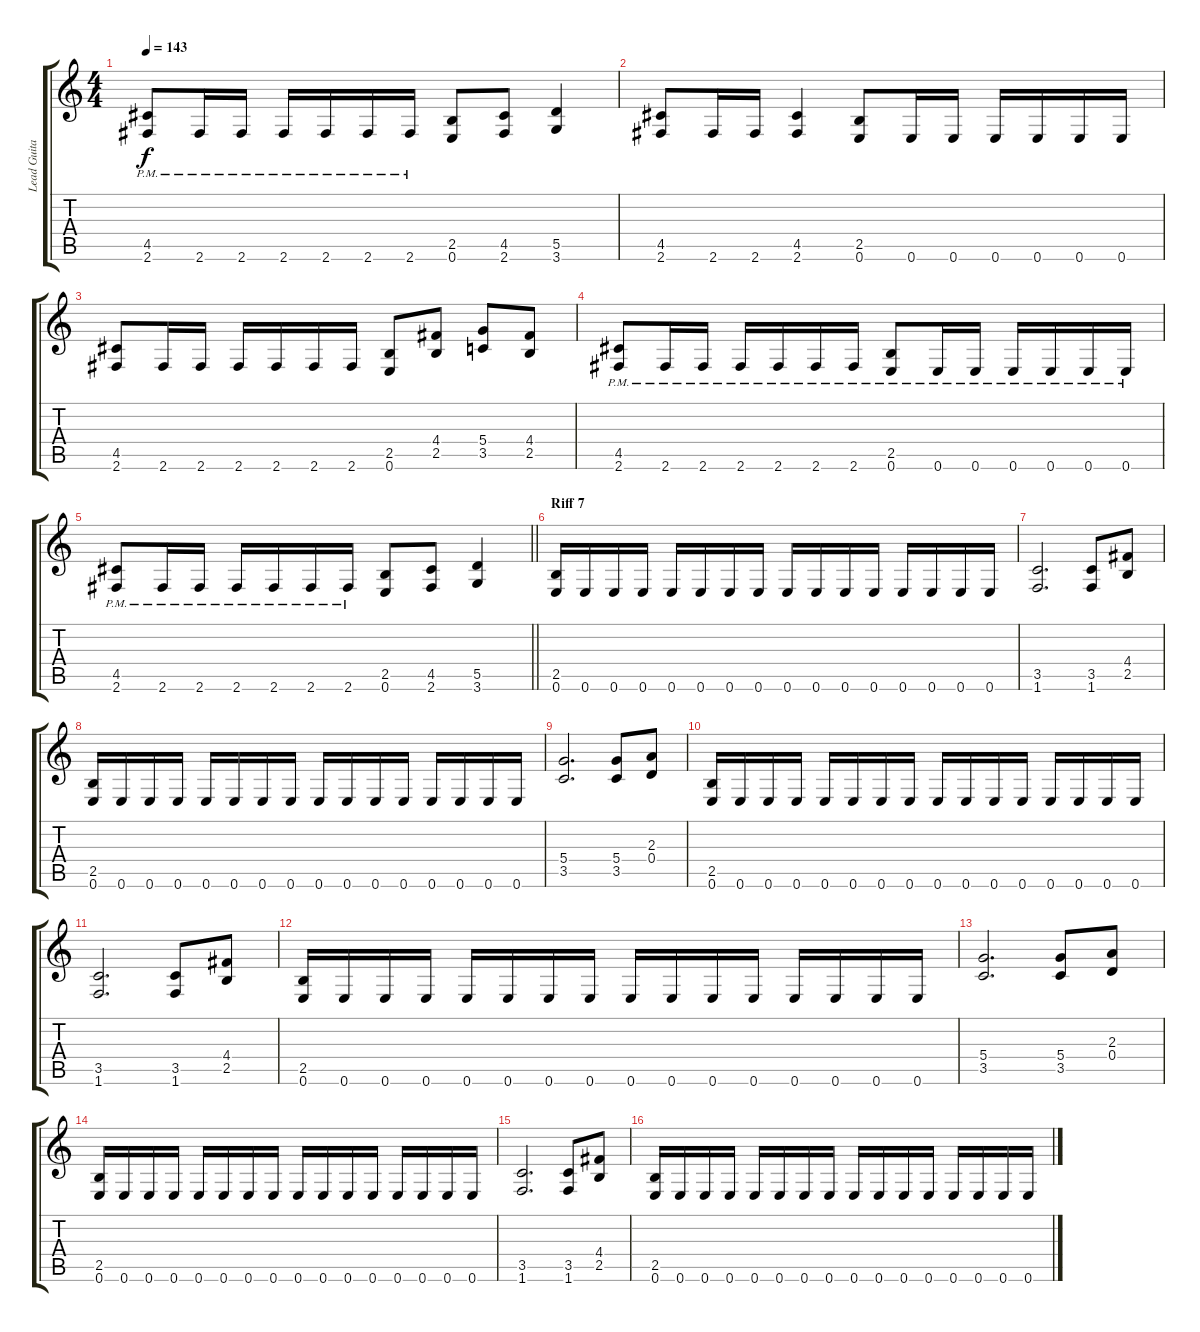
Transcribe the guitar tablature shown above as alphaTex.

\track ("Lead Guitar" "Lead Guita") {instrument distortionguitar}
\staff {score tabs}
\tuning (E4 B3 G3 D3 A2 E2) {hide}
\ts (4 4)
\tempo 143
\clef g2
\ks c
(4.5{pm} 2.6{pm}).8{dy f} 2.6{pm}.16 2.6{pm}.16 2.6{pm}.16 2.6{pm}.16 2.6{pm}.16 2.6{pm}.16 (2.5 0.6).8 (4.5 2.6).8 (5.5 3.6).4 |
(4.5 2.6).8 2.6.16 2.6.16 (4.5 2.6).4 (2.5 0.6).8 0.6.16 0.6.16 0.6.16 0.6.16 0.6.16 0.6.16 |
(4.5 2.6).8 2.6.16 2.6.16 2.6.16 2.6.16 2.6.16 2.6.16 (2.5 0.6).8 (4.4 2.5).8 (5.4 3.5).8 (4.4 2.5).8 |
(4.5{pm} 2.6{pm}).8 2.6{pm}.16 2.6{pm}.16 2.6{pm}.16 2.6{pm}.16 2.6{pm}.16 2.6{pm}.16 (2.5{pm} 0.6{pm}).8 0.6{pm}.16 0.6{pm}.16 0.6{pm}.16 0.6{pm}.16 0.6{pm}.16 0.6{pm}.16 |
\barLineRight lightlight
(4.5{pm} 2.6{pm}).8 2.6{pm}.16 2.6{pm}.16 2.6{pm}.16 2.6{pm}.16 2.6{pm}.16 2.6{pm}.16 (2.5 0.6).8 (4.5 2.6).8 (5.5 3.6).4 |
\section ("" "Riff 7")
(2.5 0.6).16 0.6.16 0.6.16 0.6.16 0.6.16 0.6.16 0.6.16 0.6.16 0.6.16 0.6.16 0.6.16 0.6.16 0.6.16 0.6.16 0.6.16 0.6.16 |
(3.5 1.6).2{d} (3.5 1.6).8 (4.4 2.5).8 |
(2.5 0.6).16 0.6.16 0.6.16 0.6.16 0.6.16 0.6.16 0.6.16 0.6.16 0.6.16 0.6.16 0.6.16 0.6.16 0.6.16 0.6.16 0.6.16 0.6.16 |
(5.4 3.5).2{d} (5.4 3.5).8 (2.3 0.4).8 |
(2.5 0.6).16 0.6.16 0.6.16 0.6.16 0.6.16 0.6.16 0.6.16 0.6.16 0.6.16 0.6.16 0.6.16 0.6.16 0.6.16 0.6.16 0.6.16 0.6.16 |
(3.5 1.6).2{d} (3.5 1.6).8 (4.4 2.5).8 |
(2.5 0.6).16 0.6.16 0.6.16 0.6.16 0.6.16 0.6.16 0.6.16 0.6.16 0.6.16 0.6.16 0.6.16 0.6.16 0.6.16 0.6.16 0.6.16 0.6.16 |
(5.4 3.5).2{d} (5.4 3.5).8 (2.3 0.4).8 |
(2.5 0.6).16 0.6.16 0.6.16 0.6.16 0.6.16 0.6.16 0.6.16 0.6.16 0.6.16 0.6.16 0.6.16 0.6.16 0.6.16 0.6.16 0.6.16 0.6.16 |
(3.5 1.6).2{d} (3.5 1.6).8 (4.4 2.5).8 |
(2.5 0.6).16 0.6.16 0.6.16 0.6.16 0.6.16 0.6.16 0.6.16 0.6.16 0.6.16 0.6.16 0.6.16 0.6.16 0.6.16 0.6.16 0.6.16 0.6.16
